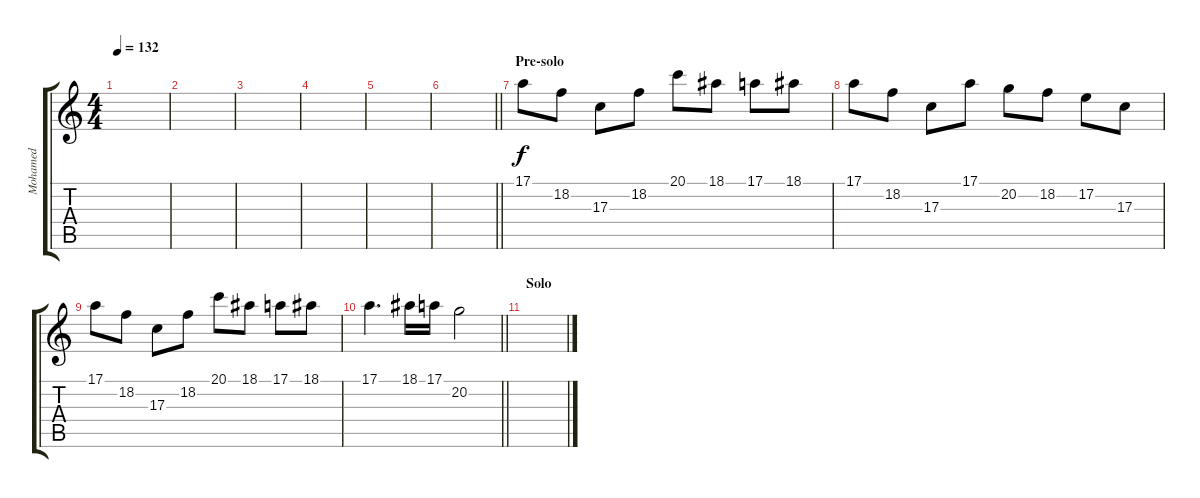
\track ("Mohamed" "Mohamed") {instrument violin}
\staff {score tabs}
\tuning (E4 B3 G3 D3 A2 E2) {hide}
\ts (4 4)
\tempo 132
\clef g2
\ks c
|
|
|
|
|
\barLineRight lightlight
|
\section ("" "Pre-solo")
17.1.8 18.2.8 17.3.8 18.2.8 20.1.8 18.1.8 17.1.8 18.1.8 |
17.1.8 18.2.8 17.3.8 17.1.8 20.2.8 18.2.8 17.2.8 17.3.8 |
17.1.8 18.2.8 17.3.8 18.2.8 20.1.8 18.1.8 17.1.8 18.1.8 |
\barLineRight lightlight
17.1.4{d} 18.1.16 17.1.16 20.2.2 |
\section ("" "Solo")
